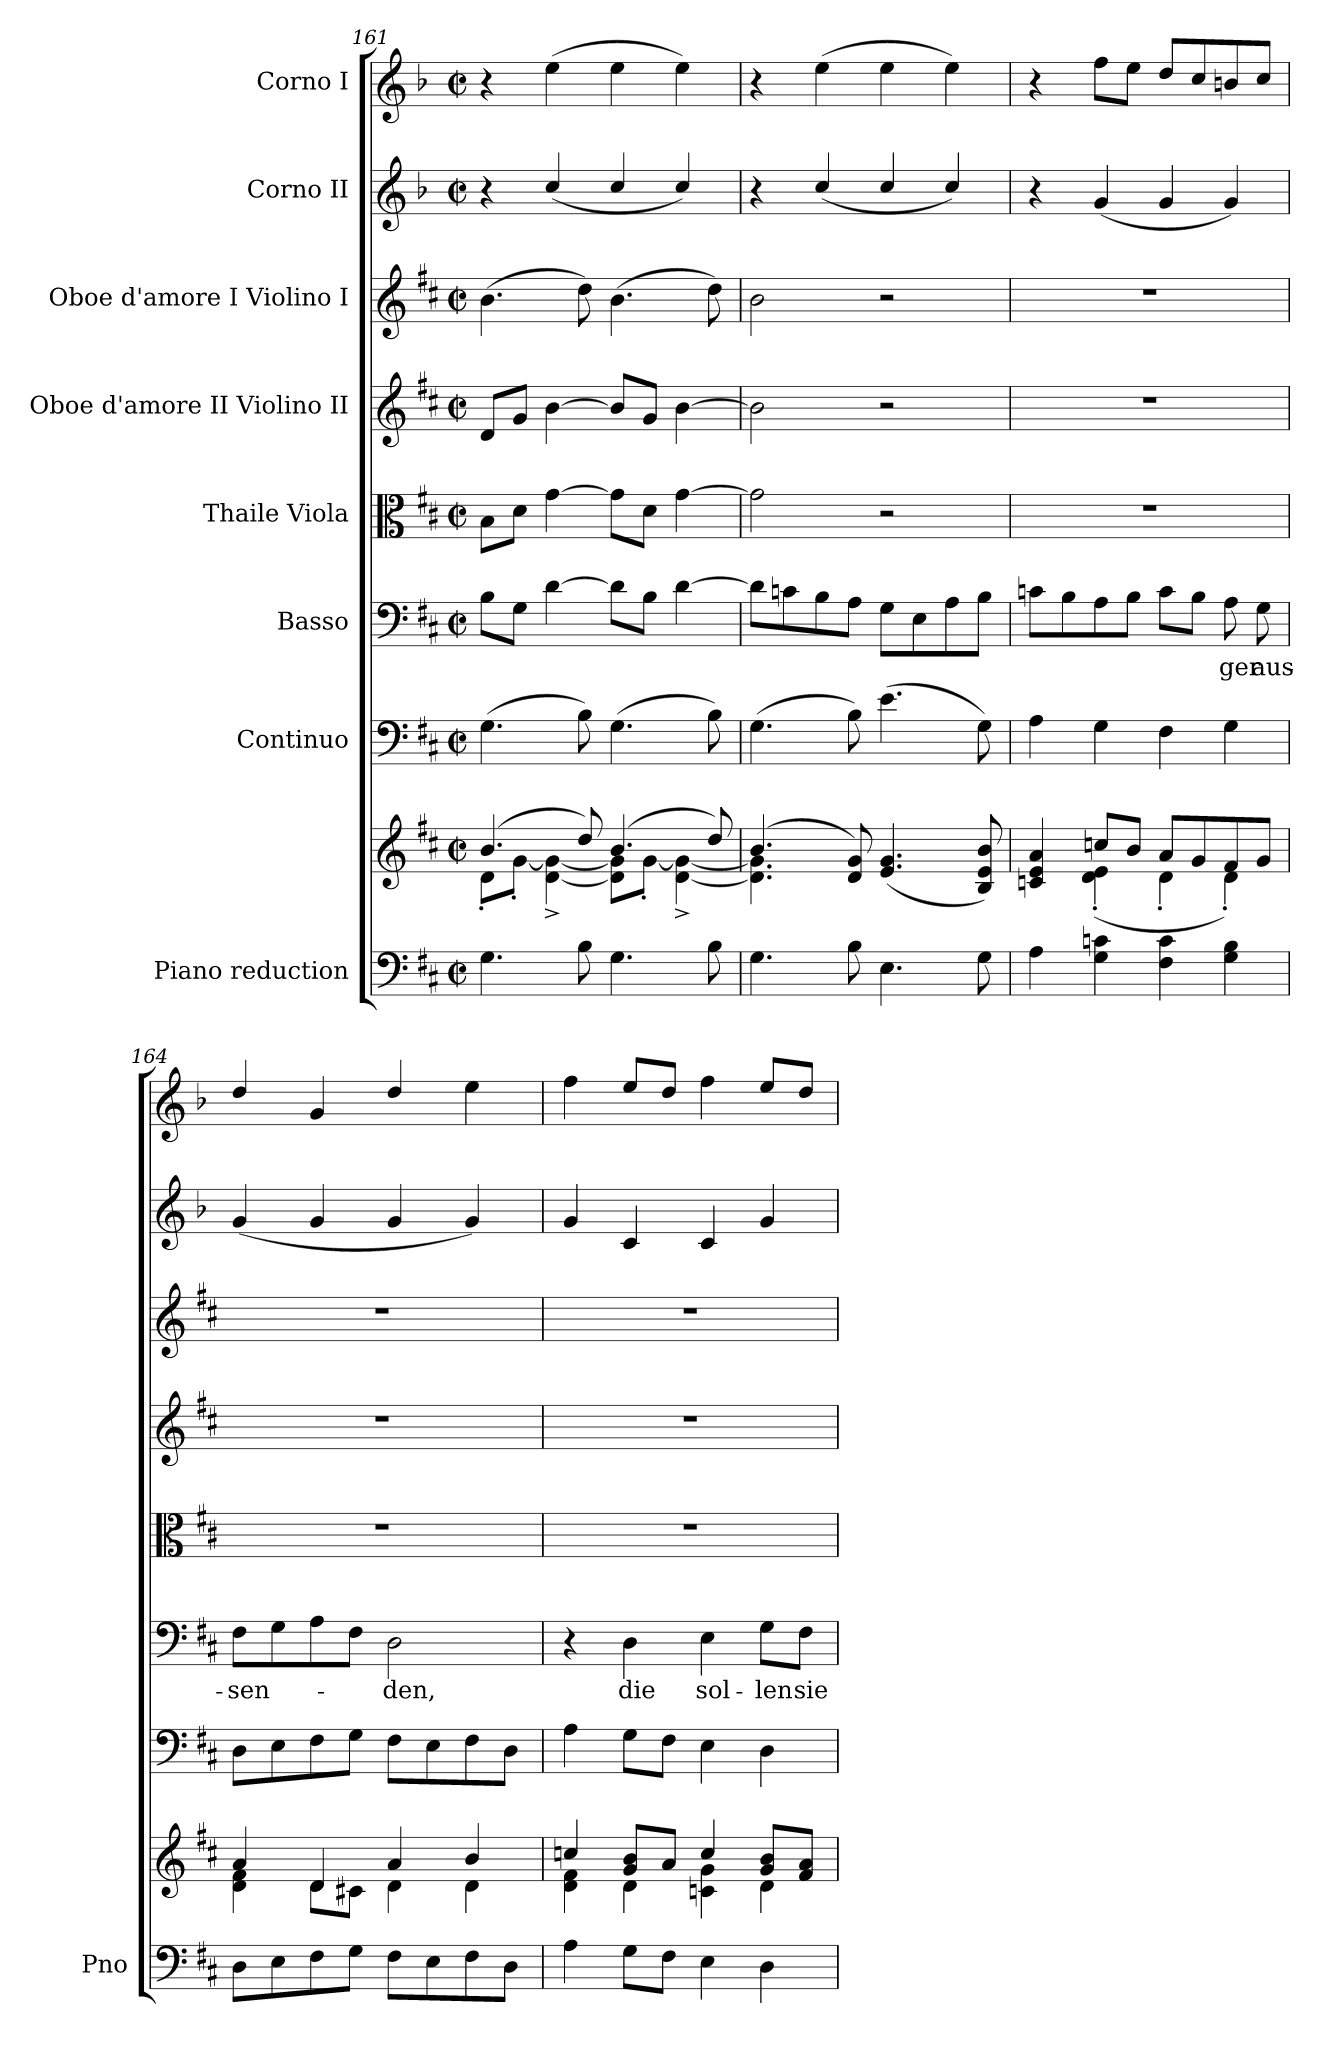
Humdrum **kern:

**kern	**kern	**kern	**kern	**text	**kern	**kern	**kern	**kern	**kern
*part8	*part8	*part7	*part6	*part6	*part5	*part4	*part3	*part2	*part1
*staff9	*staff8	*staff7	*staff6	*staff6	*staff5	*staff4	*staff3	*staff2	*staff1
*I"Piano reduction	*	*I"Continuo	*I"Basso	*	*I"Thaile Viola	*I"Oboe d'amore II Violino II	*I"Oboe d'amore I Violino I	*I"Corno II	*I"Corno I
*I'Pno	*	*	*	*	*	*	*	*	*
!!LO:PB:g=z
*clefF4	*clefG2	*clefF4	*clefF4	*	*clefC3	*clefG2	*clefG2	*clefG2	*clefG2
*	*	*	*	*	*	*	*	*ITrd3c5	*ITrd3c5
*k[f#c#]	*k[f#c#]	*k[f#c#]	*k[f#c#]	*	*k[f#c#]	*k[f#c#]	*k[f#c#]	*k[]	*k[]
*M2/2	*M2/2	*M2/2	*M2/2	*	*M2/2	*M2/2	*M2/2	*M2/2	*M2/2
*met(c|)	*met(c|)	*met(c|)	*met(c|)	*	*met(c|)	*met(c|)	*met(c|)	*met(c|)	*met(c|)
=161	=161	=161	=161	=161	=161	=161	=161	=161	=161
*	*^	*	*	*	*	*	*	*	*
4.G\	(4.b/	8d'\L	(4.G\	8B\L	.	8B\L	8d/L	(4.b\	4r	4r
.	.	[8g'\J	.	8G\J	.	8d\J	8g/J	.	.	.
.	.	[4d\^ 4g\_^	.	[4d\	.	[4g\	[4b\	.	(4g/	(4b\
8B\	8dd/)	.	8B\)	.	.	.	.	8dd\)	.	.
4.G\	(4.b/	8d\] 8g\]L	(4.G\	8d\L]	.	8g\L]	8b/L]	(4.b\	4g/	4b\
.	.	[8g'\J	.	8B\J	.	8d\J	8g/J	.	.	.
.	.	[4d\^ 4g\_^	.	[4d\	.	[4g\	[4b\	.	4g/)	4b\)
8B\	8dd/)	.	8B\)	.	.	.	.	8dd\)	.	.
=162	=162	=162	=162	=162	=162	=162	=162	=162	=162	=162
4.G\	(4.b/	4.d\] 4.g\]	(4.G\	8d\L]	.	2g\]	2b\]	2b\	4r	4r
.	.	.	.	8cn\	.	.	.	.	.	.
.	.	.	.	8B\	.	.	.	.	(4g/	(4b\
8B\	8d/ 8g/)	8ryy	8B\)	8A\J	.	.	.	.	.	.
4.E\	(<4.e/ 4.g/	2ryy	(4.e\	8G\L	.	2r	2r	2r	4g/	4b\
.	.	.	.	8E\	.	.	.	.	.	.
.	.	.	.	8A\	.	.	.	.	4g/)	4b\)
8G\	8B/ 8e/ 8b/)	.	8G\)	8B\J	.	.	.	.	.	.
=163	=163	=163	=163	=163	=163	=163	=163	=163	=163	=163
4A\	4cn/ 4e/ 4a/	4ryy	4A\	8cn\L	.	1r	1r	1r	4r	4r
.	.	.	.	8B\	.	.	.	.	.	.
4G\ 4cn\	8ccn/L	(4d\' 4e\'	4G\	8A\	.	.	.	.	(4d/	8cc\L
.	8b/J	.	.	8B\J	.	.	.	.	.	8b\J
4F#\ 4c\	8a/L	4d'\	4F#\	8c\L	.	.	.	.	4d/	8a/L
.	8g/	.	.	8B\J	.	.	.	.	.	8g/
!	!	!	!	!	!LO:LY:b	!	!	!	!	!
4G\ 4B\	8f#/	4d'\)	4G\	8A\	ger	.	.	.	4d/)	8f#X/
!	!	!	!	!	!LO:LY:b	!	!	!	!	!
.	8g/J	.	.	8G\	aus-	.	.	.	.	8g/J
=164	=164	=164	=164	=164	=164	=164	=164	=164	=164	=164
!	!	!	!	!	!LO:LY:b	!	!	!	!	!
8D\L	4a/	4d\ 4f#\	8D\L	8F#\L	-sen-	1r	1r	1r	(4d/	4a/
8E\	.	.	8E\	8G\	.	.	.	.	.	.
8F#\	4d/	8d\L	8F#\	8A\	.	.	.	.	4d/	4d/
8G\J	.	8c#X\J	8G\J	8F#\J	.	.	.	.	.	.
!	!	!	!	!	!LO:LY:b	!	!	!	!	!
8F#\L	4a/	4d\	8F#\L	2D\	-den,	.	.	.	4d/	4a/
8E\	.	.	8E\	.	.	.	.	.	.	.
8F#\	4b/	4d\	8F#\	.	.	.	.	.	4d/)	4b\
8D\J	.	.	8D\J	.	.	.	.	.	.	.
=165	=165	=165	=165	=165	=165	=165	=165	=165	=165	=165
4A\	4ccn/	4d\ 4f#\	4A\	4r	.	1r	1r	1r	4d/	4cc\
!	!	!	!	!	!LO:LY:b	!	!	!	!	!
8G\L	8g/ 8b/L	4d\	8G\L	4D\	die	.	.	.	4G/	8b/L
8F#\J	8a/J	.	8F#\J	.	.	.	.	.	.	8a/J
!	!	!	!	!	!LO:LY:b	!	!	!	!	!
4E\	4cc/	4cn\ 4g\	4E\	4E\	sol-	.	.	.	4G/	4cc\
!	!	!	!	!	!LO:LY:b	!	!	!	!	!
4D\	8g/ 8b/L	4d\	4D\	8G\L	-len	.	.	.	4d/	8b/L
!	!	!	!	!	!LO:LY:b	!	!	!	!	!
.	8f#/ 8a/J	.	.	8F#\J	sie	.	.	.	.	8a/J
*	*v	*v	*	*	*	*	*	*	*	*
=	=	=	=	=	=	=	=	=	=
*-	*-	*-	*-	*-	*-	*-	*-	*-	*-
